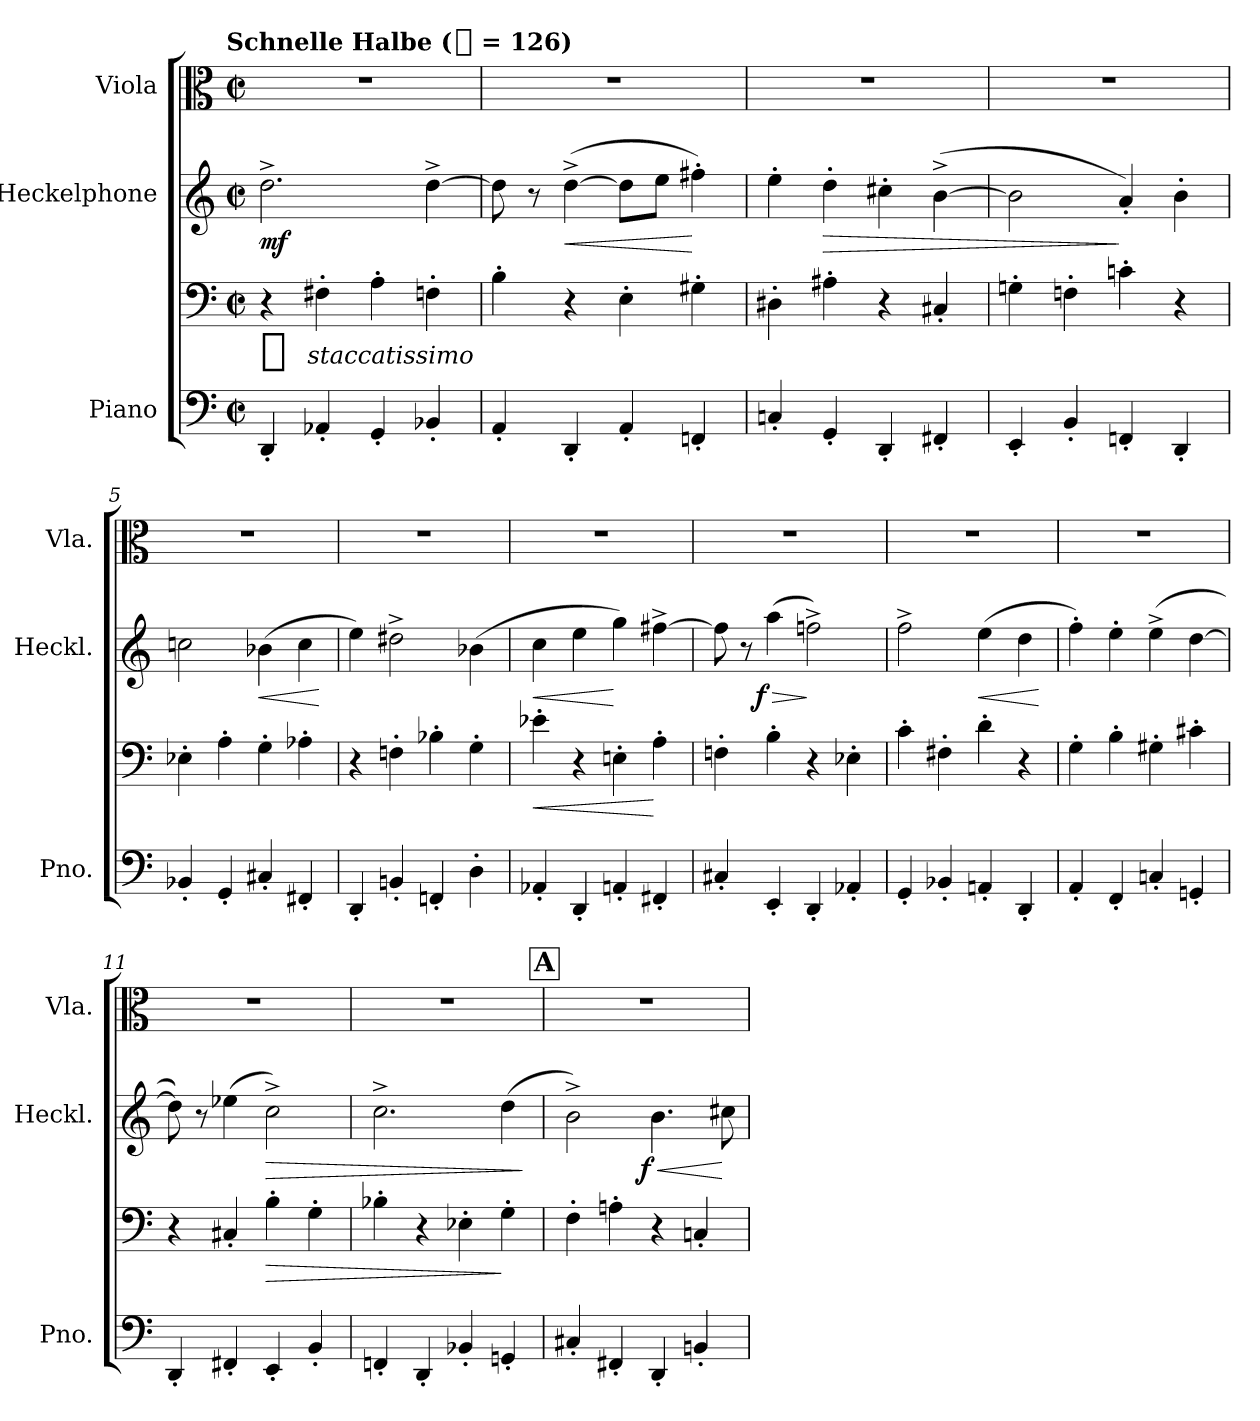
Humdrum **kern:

**kern	**kern	**dynam	**kern	**dynam	**kern
*part3	*part3	*part3	*part2	*part2	*part1
*staff4	*staff3	*staff3/4	*staff2	*staff2	*staff1
*I"Piano	*	*	*I"Heckelphone	*	*I"Viola
*I'Pno.	*	*	*I'Heckl.	*	*I'Vla.
*clefF4	*clefF4	*	*clefG2	*	*clefC3
*	*	*	*ITrd7c12	*	*
*k[]	*k[]	*	*k[]	*	*k[]
!!LO:TX:omd:t=Schnelle Halbe ([half] = 126)
*M2/2	*M2/2	*	*M2/2	*	*M2/2
*met(c|)	*met(c|)	*	*met(c|)	*	*met(c|)
*MM252	*MM252	*	*MM252	*	*MM252
=1	=1	=1	=1	=1	=1
!	!	!LO:DY:t=%s staccatissimo	!	!	!
4DD'	4r	mp	2.d^	mf	1r
4AA-X'	4F#X'	.	.	.	.
4GG'	4A'	.	.	.	.
4BB-X'	4Fn'	.	[4d^	.	.
=2	=2	=2	=2	=2	=2
4AA'	4B'	.	8d]	.	1r
.	.	.	8r	.	.
!	!	!	!	!LO:HP:b	!
4DD'	4r	.	([4d^	<	.
4AA'	4E'	.	8dL]	.	.
.	.	.	8eJ	.	.
4FFn'	4G#X'	.	4f#X')	[	.
=3	=3	=3	=3	=3	=3
4Cn'	4D#X'	.	4e'	.	1r
!	!	!	!	!LO:HP:b	!
4GG'	4A#X'	.	4d'	>	.
4DD'	4r	.	4c#X'	.	.
4FF#X'	4C#X'	.	([4B^	.	.
=4	=4	=4	=4	=4	=4
4EE'	4Gn'	.	2B]	.	1r
4BB'	4Fn'	.	.	.	.
4FFn'	4cn'	.	4A')	]	.
4DD'	4r	.	4B'	.	.
=5	=5	=5	=5	=5	=5
4BB-X'	4E-X'	.	2cn	.	1r
4GG'	4A'	.	.	.	.
!	!	!	!	!LO:HP:b	!
4C#X'	4G'	.	(4B-X	<	.
4FF#X'	4A-X'	.	4c	.	.
.	.	.	.	[	.
=6	=6	=6	=6	=6	=6
4DD'	4r	.	4e)	.	1r
4BBn'	4Fn'	.	2d#X^	.	.
4FFn'	4B-X'	.	.	.	.
4D'	4G'	.	(4B-X	.	.
=7	=7	=7	=7	=7	=7
!	!	!LO:HP:b	!	!LO:HP:b	!
4AA-X'	4e-X'	<	4c	<	1r
4DD'	4r	.	4e	.	.
4AAn'	4En'	.	4g)	[	.
4FF#X'	4A'	[	[4f#X^	.	.
=8	=8	=8	=8	=8	=8
4C#X'	4Fn'	.	8f#]	.	1r
.	.	.	8r	.	.
!	!	!	!	!LO:HP:b	!
!	!	!	!	!LO:DY:n=1:rj	!
4EE'	4B'	.	(4a	> f	.
4DD'	4r	.	2fn^)	]	.
4AA-X'	4E-X'	.	.	.	.
=9	=9	=9	=9	=9	=9
4GG'	4c'	.	2f^	.	1r
4BB-X'	4F#X'	.	.	.	.
!	!	!	!	!LO:HP:b	!
4AAn'	4d'	.	(4e	<	.
4DD'	4r	.	4d	.	.
.	.	.	.	[	.
=10	=10	=10	=10	=10	=10
4AA'	4G'	.	4f')	.	1r
4FF'	4B'	.	4e'	.	.
4Cn'	4G#X'	.	(4e^	.	.
4GGn'	4c#X'	.	[4d	.	.
=11	=11	=11	=11	=11	=11
4DD'	4r	.	8d])	.	1r
.	.	.	8r	.	.
4FF#X'	4C#X'	.	(4e-X	.	.
!	!	!LO:HP:b	!	!LO:HP:b	!
4EE'	4B'	>	2c^)	>	.
4BB'	4G'	.	.	.	.
=12	=12	=12	=12	=12	=12
4FFn'	4B-X'	.	2.c^	.	1r
4DD'	4r	.	.	.	.
4BB-X'	4E-X'	.	.	.	.
4GGn'	4G'	]	(4d	.	.
.	.	.	.	]	.
!!LO:REH:place=s1:t=A
=13	=13	=13	=13	=13	=13
4C#X'	4F'	.	2B^)	.	1r
4FF#X'	4An'	.	.	.	.
!	!	!	!	!LO:HP:b	!
!	!	!	!	!LO:DY:n=1:rj	!
4DD'	4r	.	4.B	< f	.
4BBn'	4Cn'	.	.	.	.
.	.	.	8c#X	[	.
=	=	=	=	=	=
*-	*-	*-	*-	*-	*-
